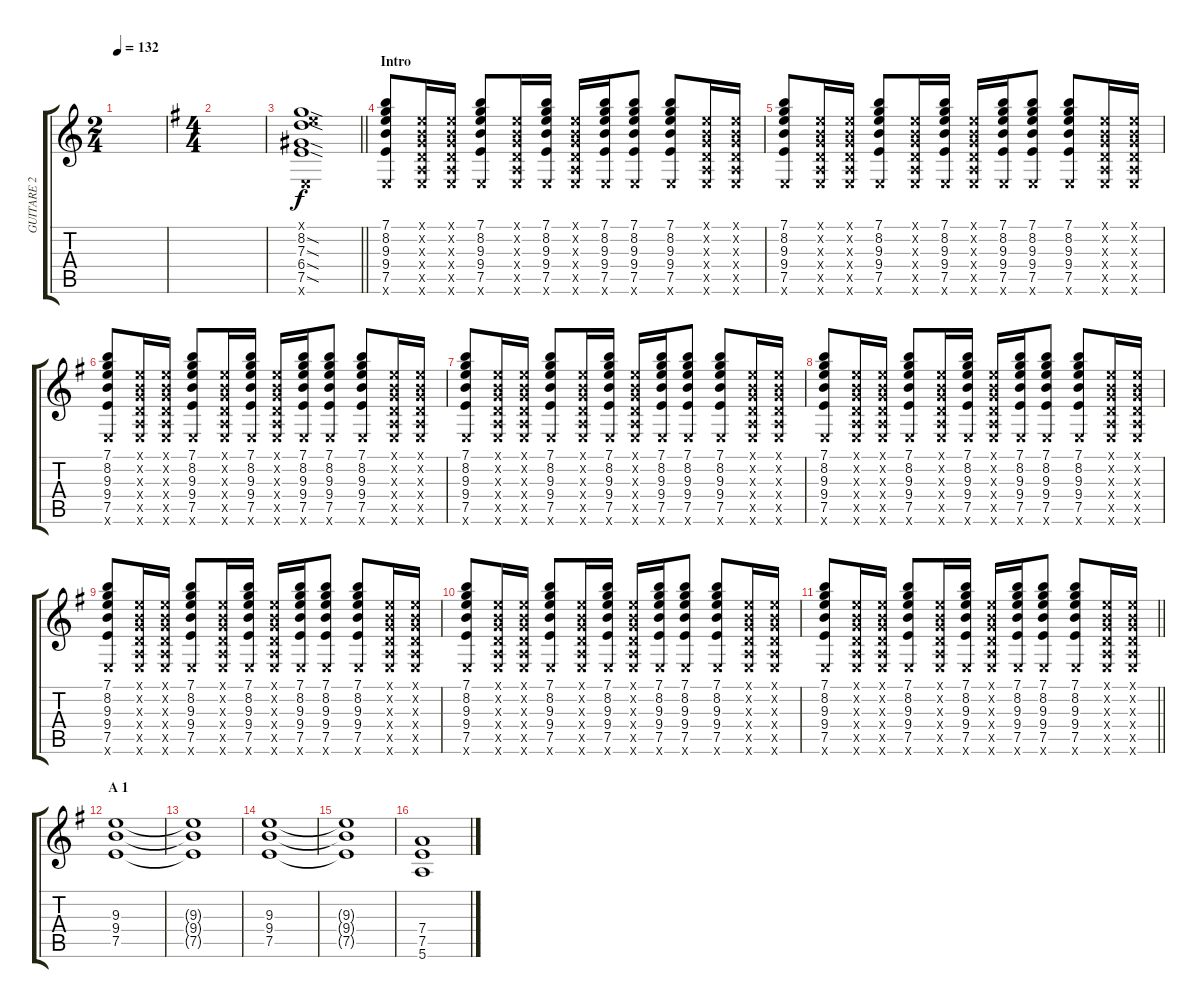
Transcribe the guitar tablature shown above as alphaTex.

\track ("GUITARE 2" "GUITARE 2") {instrument distortionguitar}
\staff {score tabs}
\tuning (E4 B3 G3 D3 A2 E2) {hide}
\ts (2 4)
\tempo 132
\clef g2
\ks c
|
\ts (4 4)
\ks g
|
\barLineRight lightlight
(0.1{x} 8.2{sod} 7.3{sod} 6.4{sod} 7.5{sod} 0.6{x}).1{volume 12 instrument electricguitarclean} |
\section ("" "Intro ")
(7.1 8.2 9.3 9.4 7.5 0.6{x}).8{volume 8 instrument distortionguitar} (0.1{x} 0.2{x} 0.3{x} 0.4{x} 0.5{x} 0.6{x}).16 (0.1{x} 0.2{x} 0.3{x} 0.4{x} 0.5{x} 0.6{x}).16 (7.1 8.2 9.3 9.4 7.5 0.6{x}).8 (0.1{x} 0.2{x} 0.3{x} 0.4{x} 0.5{x} 0.6{x}).16 (7.1 8.2 9.3 9.4 7.5 0.6{x}).16 (0.1{x} 0.2{x} 0.3{x} 0.4{x} 0.5{x} 0.6{x}).16 (7.1 8.2 9.3 9.4 7.5 0.6{x}).16 (7.1 8.2 9.3 9.4 7.5 0.6{x}).8 (7.1 8.2 9.3 9.4 7.5 0.6{x}).8 (0.1{x} 0.2{x} 0.3{x} 0.4{x} 0.5{x} 0.6{x}).16 (0.1{x} 0.2{x} 0.3{x} 0.4{x} 0.5{x} 0.6{x}).16 |
(7.1 8.2 9.3 9.4 7.5 0.6{x}).8 (0.1{x} 0.2{x} 0.3{x} 0.4{x} 0.5{x} 0.6{x}).16 (0.1{x} 0.2{x} 0.3{x} 0.4{x} 0.5{x} 0.6{x}).16 (7.1 8.2 9.3 9.4 7.5 0.6{x}).8 (0.1{x} 0.2{x} 0.3{x} 0.4{x} 0.5{x} 0.6{x}).16 (7.1 8.2 9.3 9.4 7.5 0.6{x}).16 (0.1{x} 0.2{x} 0.3{x} 0.4{x} 0.5{x} 0.6{x}).16 (7.1 8.2 9.3 9.4 7.5 0.6{x}).16 (7.1 8.2 9.3 9.4 7.5 0.6{x}).8 (7.1 8.2 9.3 9.4 7.5 0.6{x}).8 (0.1{x} 0.2{x} 0.3{x} 0.4{x} 0.5{x} 0.6{x}).16 (0.1{x} 0.2{x} 0.3{x} 0.4{x} 0.5{x} 0.6{x}).16 |
(7.1 8.2 9.3 9.4 7.5 0.6{x}).8 (0.1{x} 0.2{x} 0.3{x} 0.4{x} 0.5{x} 0.6{x}).16 (0.1{x} 0.2{x} 0.3{x} 0.4{x} 0.5{x} 0.6{x}).16 (7.1 8.2 9.3 9.4 7.5 0.6{x}).8 (0.1{x} 0.2{x} 0.3{x} 0.4{x} 0.5{x} 0.6{x}).16 (7.1 8.2 9.3 9.4 7.5 0.6{x}).16 (0.1{x} 0.2{x} 0.3{x} 0.4{x} 0.5{x} 0.6{x}).16 (7.1 8.2 9.3 9.4 7.5 0.6{x}).16 (7.1 8.2 9.3 9.4 7.5 0.6{x}).8 (7.1 8.2 9.3 9.4 7.5 0.6{x}).8 (0.1{x} 0.2{x} 0.3{x} 0.4{x} 0.5{x} 0.6{x}).16 (0.1{x} 0.2{x} 0.3{x} 0.4{x} 0.5{x} 0.6{x}).16 |
(7.1 8.2 9.3 9.4 7.5 0.6{x}).8 (0.1{x} 0.2{x} 0.3{x} 0.4{x} 0.5{x} 0.6{x}).16 (0.1{x} 0.2{x} 0.3{x} 0.4{x} 0.5{x} 0.6{x}).16 (7.1 8.2 9.3 9.4 7.5 0.6{x}).8 (0.1{x} 0.2{x} 0.3{x} 0.4{x} 0.5{x} 0.6{x}).16 (7.1 8.2 9.3 9.4 7.5 0.6{x}).16 (0.1{x} 0.2{x} 0.3{x} 0.4{x} 0.5{x} 0.6{x}).16 (7.1 8.2 9.3 9.4 7.5 0.6{x}).16 (7.1 8.2 9.3 9.4 7.5 0.6{x}).8 (7.1 8.2 9.3 9.4 7.5 0.6{x}).8 (0.1{x} 0.2{x} 0.3{x} 0.4{x} 0.5{x} 0.6{x}).16 (0.1{x} 0.2{x} 0.3{x} 0.4{x} 0.5{x} 0.6{x}).16 |
(7.1 8.2 9.3 9.4 7.5 0.6{x}).8 (0.1{x} 0.2{x} 0.3{x} 0.4{x} 0.5{x} 0.6{x}).16 (0.1{x} 0.2{x} 0.3{x} 0.4{x} 0.5{x} 0.6{x}).16 (7.1 8.2 9.3 9.4 7.5 0.6{x}).8 (0.1{x} 0.2{x} 0.3{x} 0.4{x} 0.5{x} 0.6{x}).16 (7.1 8.2 9.3 9.4 7.5 0.6{x}).16 (0.1{x} 0.2{x} 0.3{x} 0.4{x} 0.5{x} 0.6{x}).16 (7.1 8.2 9.3 9.4 7.5 0.6{x}).16 (7.1 8.2 9.3 9.4 7.5 0.6{x}).8 (7.1 8.2 9.3 9.4 7.5 0.6{x}).8 (0.1{x} 0.2{x} 0.3{x} 0.4{x} 0.5{x} 0.6{x}).16 (0.1{x} 0.2{x} 0.3{x} 0.4{x} 0.5{x} 0.6{x}).16 |
(7.1 8.2 9.3 9.4 7.5 0.6{x}).8 (0.1{x} 0.2{x} 0.3{x} 0.4{x} 0.5{x} 0.6{x}).16 (0.1{x} 0.2{x} 0.3{x} 0.4{x} 0.5{x} 0.6{x}).16 (7.1 8.2 9.3 9.4 7.5 0.6{x}).8 (0.1{x} 0.2{x} 0.3{x} 0.4{x} 0.5{x} 0.6{x}).16 (7.1 8.2 9.3 9.4 7.5 0.6{x}).16 (0.1{x} 0.2{x} 0.3{x} 0.4{x} 0.5{x} 0.6{x}).16 (7.1 8.2 9.3 9.4 7.5 0.6{x}).16 (7.1 8.2 9.3 9.4 7.5 0.6{x}).8 (7.1 8.2 9.3 9.4 7.5 0.6{x}).8 (0.1{x} 0.2{x} 0.3{x} 0.4{x} 0.5{x} 0.6{x}).16 (0.1{x} 0.2{x} 0.3{x} 0.4{x} 0.5{x} 0.6{x}).16 |
(7.1 8.2 9.3 9.4 7.5 0.6{x}).8 (0.1{x} 0.2{x} 0.3{x} 0.4{x} 0.5{x} 0.6{x}).16 (0.1{x} 0.2{x} 0.3{x} 0.4{x} 0.5{x} 0.6{x}).16 (7.1 8.2 9.3 9.4 7.5 0.6{x}).8 (0.1{x} 0.2{x} 0.3{x} 0.4{x} 0.5{x} 0.6{x}).16 (7.1 8.2 9.3 9.4 7.5 0.6{x}).16 (0.1{x} 0.2{x} 0.3{x} 0.4{x} 0.5{x} 0.6{x}).16 (7.1 8.2 9.3 9.4 7.5 0.6{x}).16 (7.1 8.2 9.3 9.4 7.5 0.6{x}).8 (7.1 8.2 9.3 9.4 7.5 0.6{x}).8 (0.1{x} 0.2{x} 0.3{x} 0.4{x} 0.5{x} 0.6{x}).16 (0.1{x} 0.2{x} 0.3{x} 0.4{x} 0.5{x} 0.6{x}).16 |
\barLineRight lightlight
(7.1 8.2 9.3 9.4 7.5 0.6{x}).8 (0.1{x} 0.2{x} 0.3{x} 0.4{x} 0.5{x} 0.6{x}).16 (0.1{x} 0.2{x} 0.3{x} 0.4{x} 0.5{x} 0.6{x}).16 (7.1 8.2 9.3 9.4 7.5 0.6{x}).8 (0.1{x} 0.2{x} 0.3{x} 0.4{x} 0.5{x} 0.6{x}).16 (7.1 8.2 9.3 9.4 7.5 0.6{x}).16 (0.1{x} 0.2{x} 0.3{x} 0.4{x} 0.5{x} 0.6{x}).16 (7.1 8.2 9.3 9.4 7.5 0.6{x}).16 (7.1 8.2 9.3 9.4 7.5 0.6{x}).8 (7.1 8.2 9.3 9.4 7.5 0.6{x}).8 (0.1{x} 0.2{x} 0.3{x} 0.4{x} 0.5{x} 0.6{x}).16 (0.1{x} 0.2{x} 0.3{x} 0.4{x} 0.5{x} 0.6{x}).16 |
\section ("" "A 1")
(9.3 9.4 7.5).1{volume 8} |
(9.3{t} 9.4{t} 7.5{t}).1 |
(9.3 9.4 7.5).1 |
(9.3{t} 9.4{t} 7.5{t}).1 |
(7.4 7.5 5.6).1
